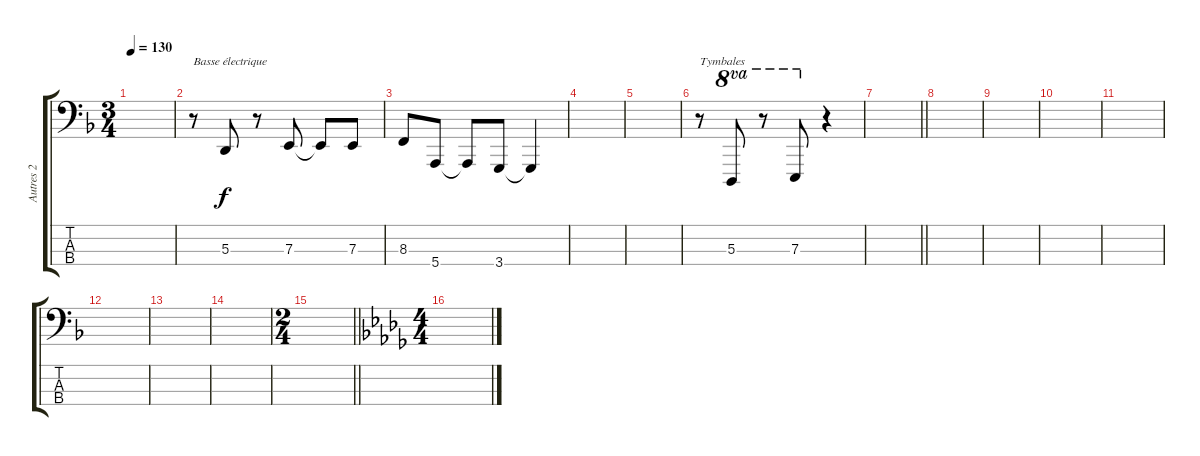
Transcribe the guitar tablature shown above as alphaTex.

\track ("Autres 2" "Autres 2") {instrument marimba}
\staff {score tabs}
\tuning (G2 D2 A1 E1) {hide}
\ts (3 4)
\tempo 130
\clef f4
\ks dminor
|
r.8{txt "Basse électrique" volume 14 instrument electricbassfinger} 5.3.8 r.8 7.3.8 7.3{t}.8 7.3.8 |
8.3.8 5.4.8 5.4{t}.8 3.4.8 3.4{t}.4 |
|
|
r.8{txt "Tymbales" volume 10 instrument timpani} 5.3.8{ot 8va} r.8{ot 8va} 7.3.8{ot 8va} r.4 |
\barLineRight lightlight
|
|
|
|
|
|
|
|
\ts (2 4)
\barLineRight lightlight
|
\ts (4 4)
\ks db
